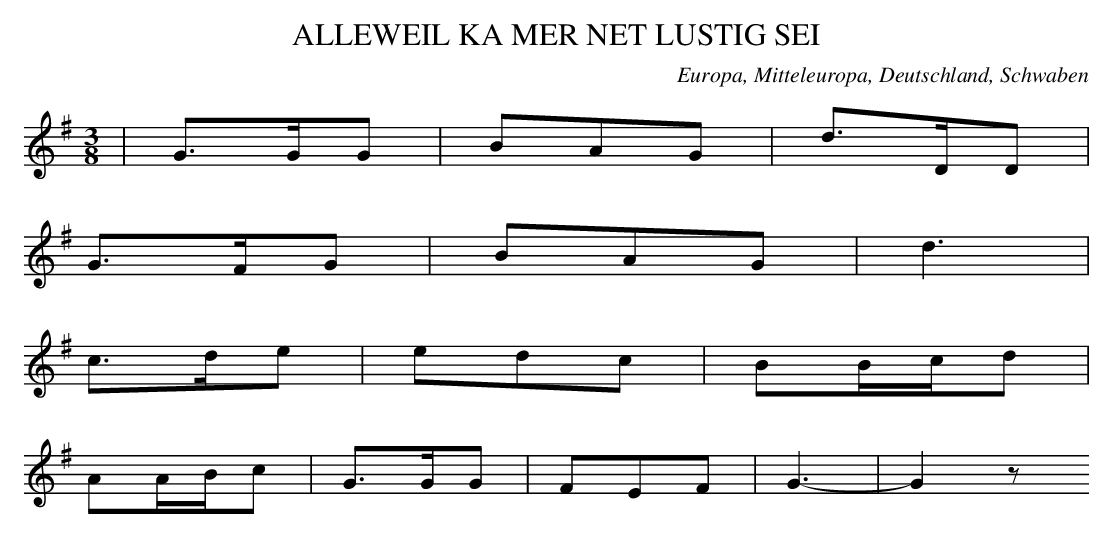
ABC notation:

X:1
T: ALLEWEIL KA MER NET LUSTIG SEI
O: Europa, Mitteleuropa, Deutschland, Schwaben
M: 3/8
L: 1/16
K: G
 | G3GG2 | B2A2G2 | d3DD2 |
G3FG2 | B2A2G2 | d6 |
c3de2 | e2d2c2 | B2Bcd2 |
A2ABc2 | G3GG2 | F2E2F2 | G6- | G4z2
